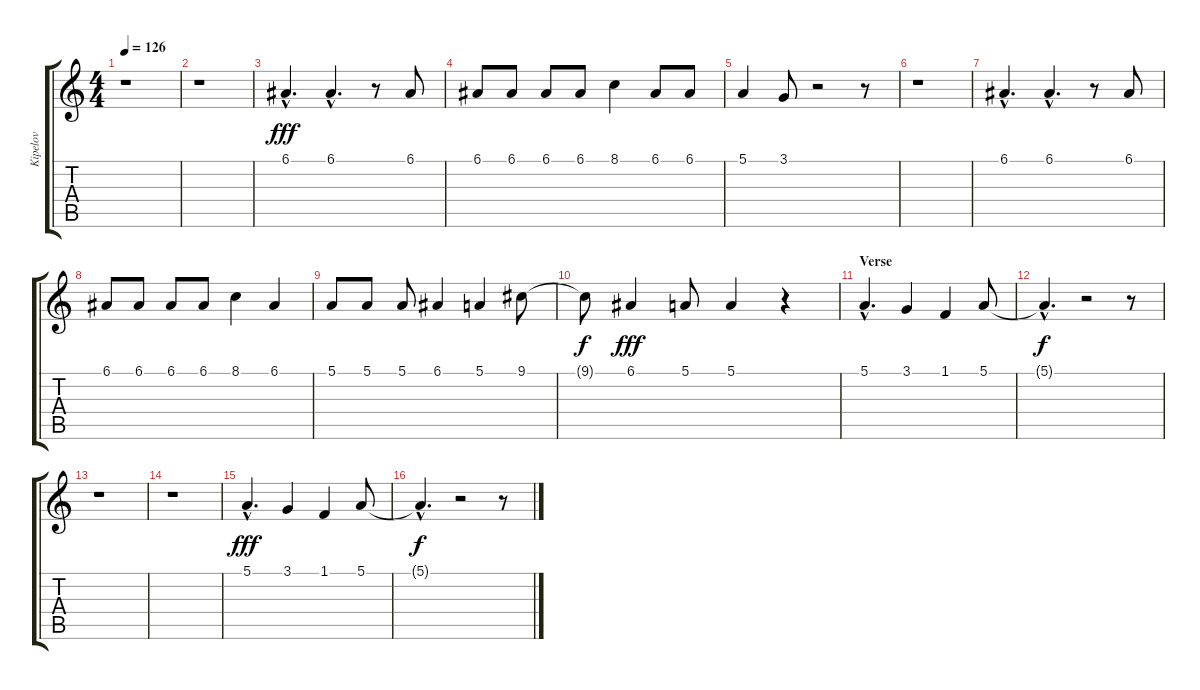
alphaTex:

\track ("Kipelov" "Kipelov") {instrument tenorsax}
\staff {score tabs}
\tuning (E4 B3 G3 D3 A2 E2) {hide}
\ts (4 4)
\tempo 126
\clef g2
\ks c
r.1{dy f} |
r.1 |
6.1{hac}.4{d dy fff} 6.1{hac}.4{d} r.8 6.1.8 |
6.1.8 6.1.8 6.1.8 6.1.8 8.1.4 6.1.8 6.1.8 |
5.1.4 3.1.8 r.2 r.8 |
r.1 |
6.1{hac}.4{d} 6.1{hac}.4{d} r.8 6.1.8 |
6.1.8 6.1.8 6.1.8 6.1.8 8.1.4 6.1.4 |
5.1.8 5.1.8 5.1.8 6.1.4 5.1.4 9.1.8 |
9.1{t}.8{dy f} 6.1.4{dy fff} 5.1.8 5.1.4 r.4 |
\section ("" "Verse")
5.1{hac}.4{d} 3.1.4 1.1.4 5.1.8 |
5.1{hac t}.4{d dy f} r.2 r.8 |
r.1 |
r.1 |
5.1{hac}.4{d dy fff} 3.1.4 1.1.4 5.1.8 |
5.1{hac t}.4{d dy f} r.2 r.8
